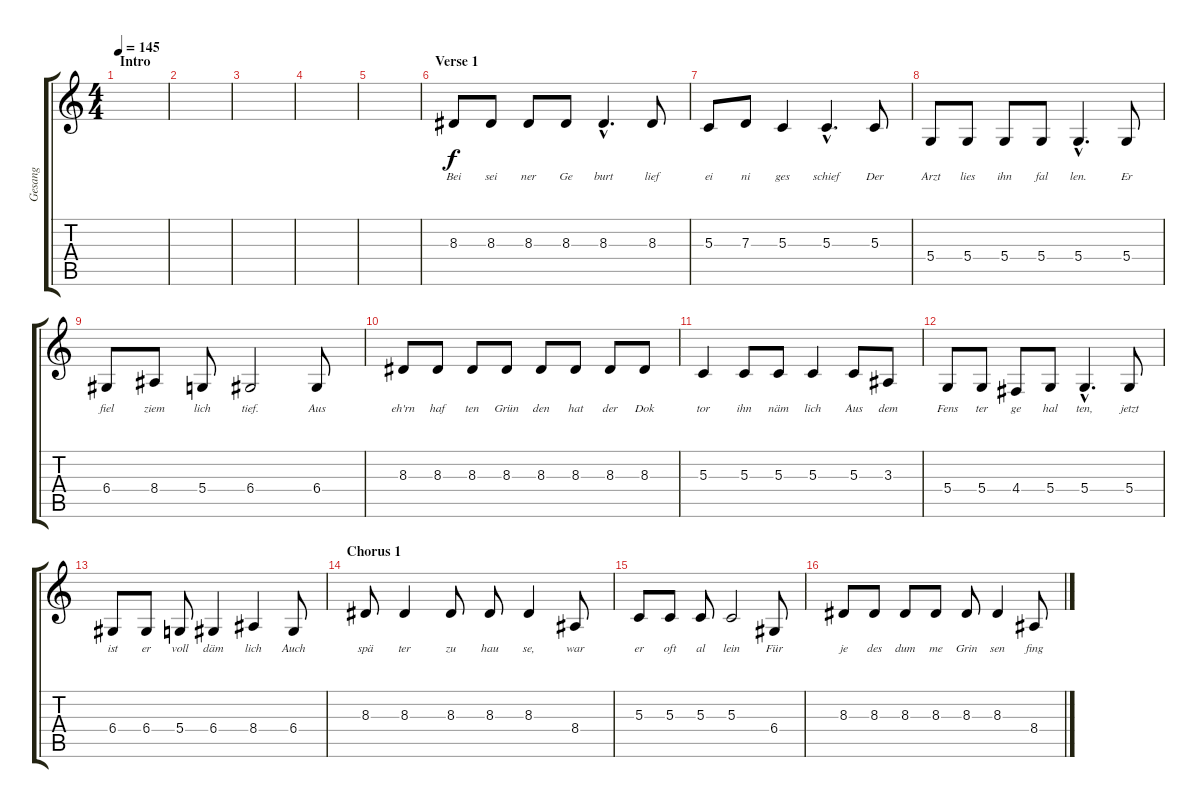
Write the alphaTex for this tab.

\track ("Gesang" "Gesang") {instrument oboe}
\staff {score tabs}
\tuning (E4 B3 G3 D3 A2 E2) {hide}
\ts (4 4)
\section ("" "Intro")
\tempo 145
\clef g2
\ks c
|
|
|
|
|
\section ("" "Verse 1")
8.3.8{lyrics (0 "Bei") lyrics (1 "") lyrics (2 "") lyrics (3 "") lyrics (4 "")} 8.3.8{lyrics (0 "sei") lyrics (1 "") lyrics (2 "") lyrics (3 "") lyrics (4 "")} 8.3.8{lyrics (0 "ner") lyrics (1 "") lyrics (2 "") lyrics (3 "") lyrics (4 "")} 8.3.8{lyrics (0 "Ge") lyrics (1 "") lyrics (2 "") lyrics (3 "") lyrics (4 "")} 8.3{hac}.4{d lyrics (0 "burt") lyrics (1 "") lyrics (2 "") lyrics (3 "") lyrics (4 "")} 8.3.8{lyrics (0 "lief") lyrics (1 "") lyrics (2 "") lyrics (3 "") lyrics (4 "")} |
5.3.8{lyrics (0 "ei") lyrics (1 "") lyrics (2 "") lyrics (3 "") lyrics (4 "")} 7.3.8{lyrics (0 "ni") lyrics (1 "") lyrics (2 "") lyrics (3 "") lyrics (4 "")} 5.3.4{lyrics (0 "ges") lyrics (1 "") lyrics (2 "") lyrics (3 "") lyrics (4 "")} 5.3{hac}.4{d lyrics (0 "schief") lyrics (1 "") lyrics (2 "") lyrics (3 "") lyrics (4 "")} 5.3.8{lyrics (0 "Der") lyrics (1 "") lyrics (2 "") lyrics (3 "") lyrics (4 "")} |
5.4.8{lyrics (0 "Arzt") lyrics (1 "") lyrics (2 "") lyrics (3 "") lyrics (4 "")} 5.4.8{lyrics (0 "lies") lyrics (1 "") lyrics (2 "") lyrics (3 "") lyrics (4 "")} 5.4.8{lyrics (0 "ihn") lyrics (1 "") lyrics (2 "") lyrics (3 "") lyrics (4 "")} 5.4.8{lyrics (0 "fal") lyrics (1 "") lyrics (2 "") lyrics (3 "") lyrics (4 "")} 5.4{hac}.4{d lyrics (0 "len.") lyrics (1 "") lyrics (2 "") lyrics (3 "") lyrics (4 "")} 5.4.8{lyrics (0 "Er") lyrics (1 "") lyrics (2 "") lyrics (3 "") lyrics (4 "")} |
6.4.8{lyrics (0 "fiel") lyrics (1 "") lyrics (2 "") lyrics (3 "") lyrics (4 "")} 8.4.8{lyrics (0 "ziem") lyrics (1 "") lyrics (2 "") lyrics (3 "") lyrics (4 "")} 5.4.8{lyrics (0 "lich") lyrics (1 "") lyrics (2 "") lyrics (3 "") lyrics (4 "")} 6.4.2{lyrics (0 "tief.") lyrics (1 "") lyrics (2 "") lyrics (3 "") lyrics (4 "")} 6.4.8{lyrics (0 "Aus") lyrics (1 "") lyrics (2 "") lyrics (3 "") lyrics (4 "")} |
8.3.8{lyrics (0 "eh'rn") lyrics (1 "") lyrics (2 "") lyrics (3 "") lyrics (4 "")} 8.3.8{lyrics (0 "haf") lyrics (1 "") lyrics (2 "") lyrics (3 "") lyrics (4 "")} 8.3.8{lyrics (0 "ten") lyrics (1 "") lyrics (2 "") lyrics (3 "") lyrics (4 "")} 8.3.8{lyrics (0 "Grün") lyrics (1 "") lyrics (2 "") lyrics (3 "") lyrics (4 "")} 8.3.8{lyrics (0 "den") lyrics (1 "") lyrics (2 "") lyrics (3 "") lyrics (4 "")} 8.3.8{lyrics (0 "hat") lyrics (1 "") lyrics (2 "") lyrics (3 "") lyrics (4 "")} 8.3.8{lyrics (0 "der") lyrics (1 "") lyrics (2 "") lyrics (3 "") lyrics (4 "")} 8.3.8{lyrics (0 "Dok") lyrics (1 "") lyrics (2 "") lyrics (3 "") lyrics (4 "")} |
5.3.4{lyrics (0 "tor") lyrics (1 "") lyrics (2 "") lyrics (3 "") lyrics (4 "")} 5.3.8{lyrics (0 "ihn") lyrics (1 "") lyrics (2 "") lyrics (3 "") lyrics (4 "")} 5.3.8{lyrics (0 "näm") lyrics (1 "") lyrics (2 "") lyrics (3 "") lyrics (4 "")} 5.3.4{lyrics (0 "lich") lyrics (1 "") lyrics (2 "") lyrics (3 "") lyrics (4 "")} 5.3.8{lyrics (0 "Aus") lyrics (1 "") lyrics (2 "") lyrics (3 "") lyrics (4 "")} 3.3.8{lyrics (0 "dem") lyrics (1 "") lyrics (2 "") lyrics (3 "") lyrics (4 "")} |
5.4.8{lyrics (0 "Fens") lyrics (1 "") lyrics (2 "") lyrics (3 "") lyrics (4 "")} 5.4.8{lyrics (0 "ter") lyrics (1 "") lyrics (2 "") lyrics (3 "") lyrics (4 "")} 4.4.8{lyrics (0 "ge") lyrics (1 "") lyrics (2 "") lyrics (3 "") lyrics (4 "")} 5.4.8{lyrics (0 "hal") lyrics (1 "") lyrics (2 "") lyrics (3 "") lyrics (4 "")} 5.4{hac}.4{d lyrics (0 "ten,") lyrics (1 "") lyrics (2 "") lyrics (3 "") lyrics (4 "")} 5.4.8{lyrics (0 "jetzt") lyrics (1 "") lyrics (2 "") lyrics (3 "") lyrics (4 "")} |
6.4.8{lyrics (0 "ist") lyrics (1 "") lyrics (2 "") lyrics (3 "") lyrics (4 "")} 6.4.8{lyrics (0 "er") lyrics (1 "") lyrics (2 "") lyrics (3 "") lyrics (4 "")} 5.4.8{lyrics (0 "voll") lyrics (1 "") lyrics (2 "") lyrics (3 "") lyrics (4 "")} 6.4.4{lyrics (0 "däm") lyrics (1 "") lyrics (2 "") lyrics (3 "") lyrics (4 "")} 8.4.4{lyrics (0 "lich") lyrics (1 "") lyrics (2 "") lyrics (3 "") lyrics (4 "")} 6.4.8{lyrics (0 "Auch") lyrics (1 "") lyrics (2 "") lyrics (3 "") lyrics (4 "")} |
\section ("" "Chorus 1")
8.3.8{lyrics (0 "spä") lyrics (1 "") lyrics (2 "") lyrics (3 "") lyrics (4 "")} 8.3.4{lyrics (0 "ter") lyrics (1 "") lyrics (2 "") lyrics (3 "") lyrics (4 "")} 8.3.8{lyrics (0 "zu") lyrics (1 "") lyrics (2 "") lyrics (3 "") lyrics (4 "")} 8.3.8{lyrics (0 "hau") lyrics (1 "") lyrics (2 "") lyrics (3 "") lyrics (4 "")} 8.3.4{lyrics (0 "se,") lyrics (1 "") lyrics (2 "") lyrics (3 "") lyrics (4 "")} 8.4.8{lyrics (0 "war") lyrics (1 "") lyrics (2 "") lyrics (3 "") lyrics (4 "")} |
5.3.8{lyrics (0 "er") lyrics (1 "") lyrics (2 "") lyrics (3 "") lyrics (4 "")} 5.3.8{lyrics (0 "oft") lyrics (1 "") lyrics (2 "") lyrics (3 "") lyrics (4 "")} 5.3.8{lyrics (0 "al") lyrics (1 "") lyrics (2 "") lyrics (3 "") lyrics (4 "")} 5.3.2{lyrics (0 "lein") lyrics (1 "") lyrics (2 "") lyrics (3 "") lyrics (4 "")} 6.4.8{lyrics (0 "Für") lyrics (1 "") lyrics (2 "") lyrics (3 "") lyrics (4 "")} |
8.3.8{lyrics (0 "je") lyrics (1 "") lyrics (2 "") lyrics (3 "") lyrics (4 "")} 8.3.8{lyrics (0 "des") lyrics (1 "") lyrics (2 "") lyrics (3 "") lyrics (4 "")} 8.3.8{lyrics (0 "dum") lyrics (1 "") lyrics (2 "") lyrics (3 "") lyrics (4 "")} 8.3.8{lyrics (0 "me") lyrics (1 "") lyrics (2 "") lyrics (3 "") lyrics (4 "")} 8.3.8{lyrics (0 "Grin") lyrics (1 "") lyrics (2 "") lyrics (3 "") lyrics (4 "")} 8.3.4{lyrics (0 "sen") lyrics (1 "") lyrics (2 "") lyrics (3 "") lyrics (4 "")} 8.4.8{lyrics (0 "fing") lyrics (1 "") lyrics (2 "") lyrics (3 "") lyrics (4 "")}
